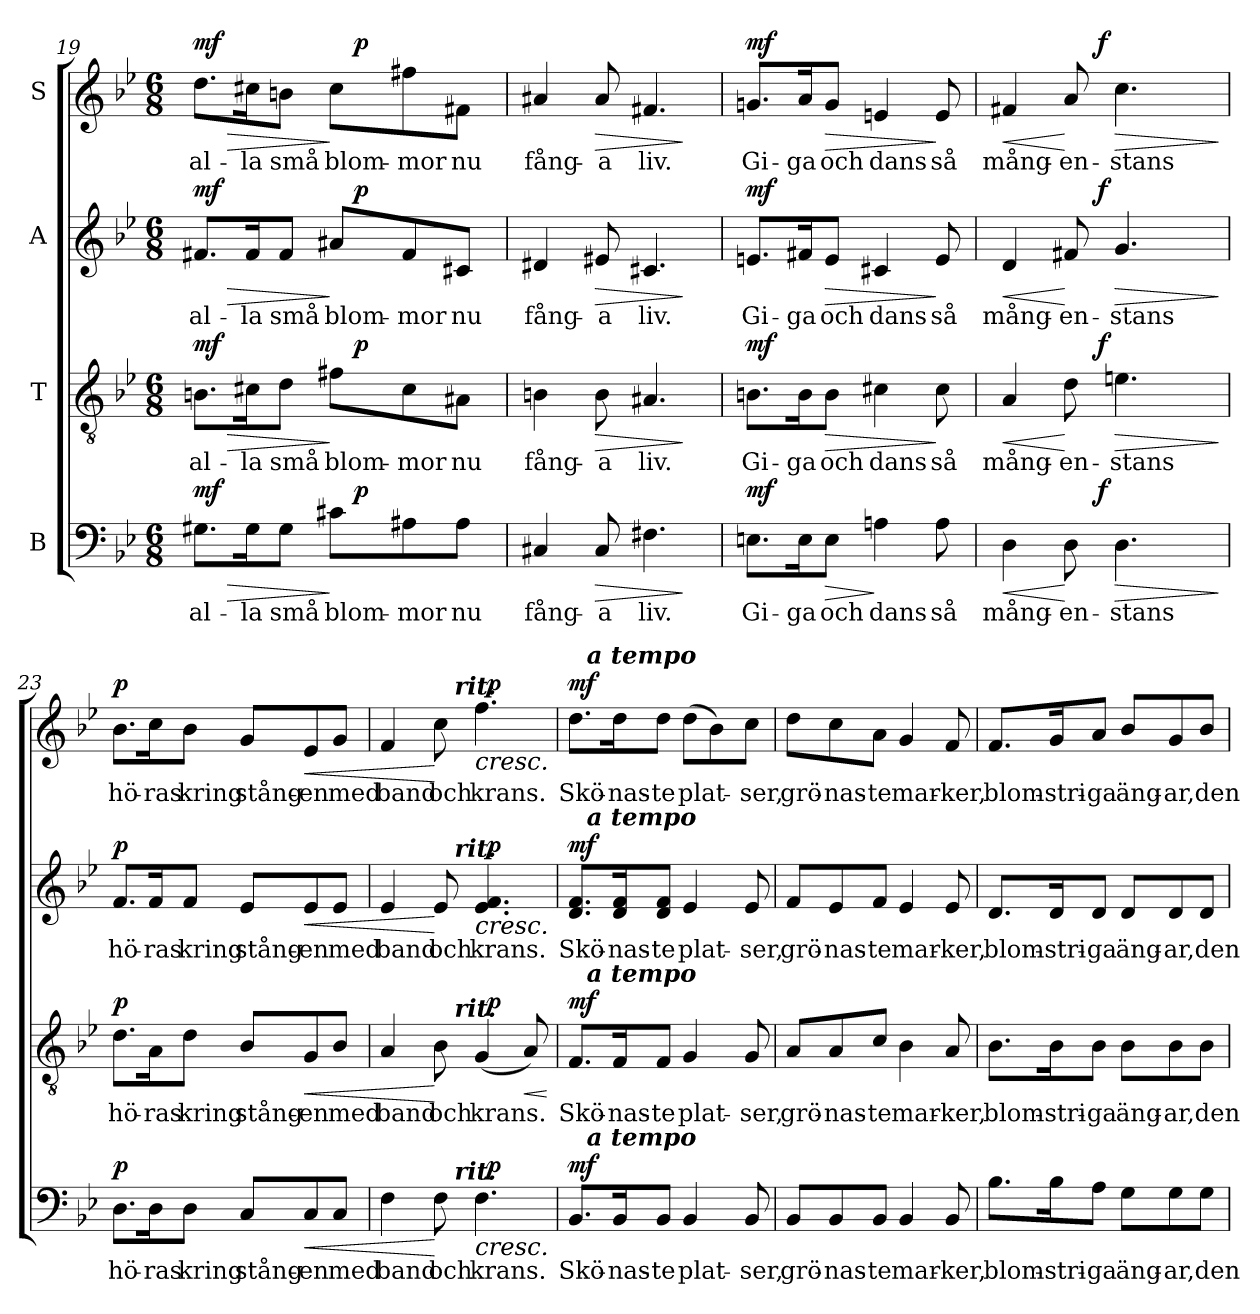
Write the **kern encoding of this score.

**kern	**text	**dynam	**kern	**text	**dynam	**kern	**text	**dynam	**kern	**text	**dynam
*part4	*part4	*part4	*part3	*part3	*part3	*part2	*part2	*part2	*part1	*part1	*part1
*staff4	*staff4	*staff4	*staff3	*staff3	*staff3	*staff2	*staff2	*staff2	*staff1	*staff1	*staff1
*I"B	*	*	*I"T	*	*	*I"A	*	*	*I"S	*	*
*clefF4	*	*	*clefGv2	*	*	*clefG2	*	*	*clefG2	*	*
*k[b-e-]	*	*	*k[b-e-]	*	*	*k[b-e-]	*	*	*k[b-e-]	*	*
*B-:	*	*	*B-:	*	*	*B-:	*	*	*B-:	*	*
*M6/8	*	*	*M6/8	*	*	*M6/8	*	*	*M6/8	*	*
=19	=19	=19	=19	=19	=19	=19	=19	=19	=19	=19	=19
!	!LO:LY:b	!LO:HP:b	!	!LO:LY:b	!LO:HP:b	!	!LO:LY:b	!LO:HP:b	!	!LO:LY:b	!LO:HP:b
!	!	!LO:DY:n=1:a	!	!	!LO:DY:n=1:a	!	!	!LO:DY:n=1:a	!	!	!LO:DY:n=1:a
*^	*	*	*^	*	*	*^	*	*	*^	*	*
8.G#X\L	4ryy	al-	> mf	8.Bn\L	4ryy	al-	> mf	8.f#X/L	4ryy	al-	> mf	8.dd\L	4ryy	al-	> mf
!	!	!LO:LY:b	!	!	!	!LO:LY:b	!	!	!	!LO:LY:b	!	!	!	!LO:LY:b	!
16G#\k	.	-la	.	16c#X\k	.	-la	.	16f#/k	.	-la	.	16cc#X\k	.	-la	.
!	!	!LO:LY:b	!	!	!	!LO:LY:b	!	!	!	!LO:LY:b	!	!	!	!LO:LY:b	!
8G#\J	8ryy	små	.	8d\J	8ryy	små	.	8f#/J	8ryy	små	.	8bn\J	8ryy	små	.
!	!	!LO:LY:b	!	!	!	!LO:LY:b	!	!	!	!LO:LY:b	!	!	!	!LO:LY:b	!
8c#X\L	32ryy	blom-	]	8f#X\L	32ryy	blom-	]	8a#X/L	32ryy	blom-	]	8cc#\L	32ryy	blom-	]
!	!	!	!LO:DY:n=2:a	!	!	!	!LO:DY:n=2:a	!	!	!	!LO:DY:n=2:a	!	!	!	!LO:DY:n=2:a
.	4ryy	.	p	.	4ryy	.	p	.	4ryy	.	p	.	4ryy	.	p
!	!	!LO:LY:b	!	!	!	!LO:LY:b	!	!	!	!LO:LY:b	!	!	!	!LO:LY:b	!
8A#X\	.	-mor	.	8c#\	.	-mor	.	8f#/	.	-mor	.	8ff#X\	.	-mor	.
!	!	!LO:LY:b	!	!	!	!LO:LY:b	!	!	!	!LO:LY:b	!	!	!	!LO:LY:b	!
8A#\J	.	nu	.	8A#X\J	.	nu	.	8c#X/J	.	nu	.	8f#X\J	.	nu	.
.	16.ryy	.	.	.	16.ryy	.	.	.	16.ryy	.	.	.	16.ryy	.	.
=20	=20	=20	=20	=20	=20	=20	=20	=20	=20	=20	=20	=20	=20	=20	=20
!	!	!LO:LY:b	!	!	!	!LO:LY:b	!	!	!	!LO:LY:b	!	!	!	!LO:LY:b	!
*v	*v	*	*	*	*	*	*	*v	*v	*	*	*v	*v	*	*
*	*	*	*v	*v	*	*	*	*	*	*	*	*
4C#X/	fång-	.	4Bn\	fång-	.	4d#X/	fång-	.	4a#X/	fång-	.
!	!LO:LY:b	!LO:HP:b	!	!LO:LY:b	!LO:HP:b	!	!LO:LY:b	!LO:HP:b	!	!LO:LY:b	!LO:HP:b
8C#/	-a	>	8B\	-a	>	8e#X/	-a	>	8a#/	-a	>
!	!LO:LY:b	!	!	!LO:LY:b	!	!	!LO:LY:b	!	!	!LO:LY:b	!
4.F#X\	liv.	.	4.A#X/	liv.	.	4.c#X/	liv.	.	4.f#X/	liv.	.
.	.	]	.	.	]	.	.	]	.	.	]
!!LO:LB:g=z
=21	=21	=21	=21	=21	=21	=21	=21	=21	=21	=21	=21
!	!LO:LY:b	!LO:DY:a	!	!LO:LY:b	!LO:DY:a	!	!LO:LY:b	!LO:DY:a	!	!LO:LY:b	!LO:DY:a
8.En\L	Gi-	mf	8.Bn\L	Gi-	mf	8.en/L	Gi-	mf	8.gni/L	Gi-	mf
!	!LO:LY:b	!	!	!LO:LY:b	!	!	!LO:LY:b	!	!	!LO:LY:b	!
16E\k	-ga	.	16B\k	-ga	.	16f#X/k	-ga	.	16a/k	-ga	.
!	!LO:LY:b	!LO:HP:b	!	!LO:LY:b	!LO:HP:b	!	!LO:LY:b	!LO:HP:b	!	!LO:LY:b	!LO:HP:b
8E\J	och	>	8B\J	och	>	8e/J	och	>	8g/J	och	>
!	!LO:LY:b	!	!	!LO:LY:b	!	!	!LO:LY:b	!	!	!LO:LY:b	!
4Ani\	dans	]	4c#X\	dans	.	4c#X/	dans	.	4en/	dans	.
!	!LO:LY:b	!	!	!LO:LY:b	!	!	!LO:LY:b	!	!	!LO:LY:b	!
8A\	så	.	8c#\	så	]	8e/	så	]	8e/	så	]
=22	=22	=22	=22	=22	=22	=22	=22	=22	=22	=22	=22
!	!LO:LY:b	!LO:HP:b	!	!LO:LY:b	!LO:HP:b	!	!LO:LY:b	!LO:HP:b	!	!LO:LY:b	!LO:HP:b
*^	*	*	*^	*	*	*^	*	*	*^	*	*
4D\	4ryy	mång-	<	4A/	4ryy	mång-	<	4d/	4ryy	mång-	<	4f#X/	4ryy	mång-	<
!	!	!LO:LY:b	!	!	!	!LO:LY:b	!	!	!	!LO:LY:b	!	!	!	!LO:LY:b	!
8D\	16.ryy	-en-	[	8d\	16.ryy	-en-	[	8f#X/	16.ryy	-en-	[	8a/	16.ryy	-en-	[
!	!	!	!LO:DY:a	!	!	!	!LO:DY:a	!	!	!	!LO:DY:a	!	!	!	!LO:DY:a
.	4ryy	.	f	.	4ryy	.	f	.	4ryy	.	f	.	4ryy	.	f
!	!	!LO:LY:b	!LO:HP:b	!	!	!LO:LY:b	!LO:HP:b	!	!	!LO:LY:b	!LO:HP:b	!	!	!LO:LY:b	!LO:HP:b
4.D\	.	-stans	>	4.en\	.	-stans	>	4.g/	.	-stans	>	4.cc\	.	-stans	>
.	8ryy	.	.	.	8ryy	.	.	.	8ryy	.	.	.	8ryy	.	.
.	32ryy	.	.	.	32ryy	.	.	.	32ryy	.	.	.	32ryy	.	.
.	.	.	]	.	.	.	]	.	.	.	]	.	.	.	]
=23	=23	=23	=23	=23	=23	=23	=23	=23	=23	=23	=23	=23	=23	=23	=23
!	!	!LO:LY:b	!LO:DY:a	!	!	!LO:LY:b	!LO:DY:a	!	!	!LO:LY:b	!LO:DY:a	!	!	!LO:LY:b	!LO:DY:a
*v	*v	*	*	*	*	*	*	*v	*v	*	*	*v	*v	*	*
*	*	*	*v	*v	*	*	*	*	*	*	*	*
8.D\L	hö-	p	8.d\L	hö-	p	8.f/L	hö-	p	8.b-i\L	hö-	p
!	!LO:LY:b	!	!	!LO:LY:b	!	!	!LO:LY:b	!	!	!LO:LY:b	!
16D\k	-ras	.	16A\k	-ras	.	16f/k	-ras	.	16cc\k	-ras	.
!	!LO:LY:b	!	!	!LO:LY:b	!	!	!LO:LY:b	!	!	!LO:LY:b	!
8D\J	kring	.	8d\J	kring	.	8f/J	kring	.	8b-\J	kring	.
!	!LO:LY:b	!	!	!LO:LY:b	!	!	!LO:LY:b	!	!	!LO:LY:b	!
8C/L	stång-	.	8B-/L	stång-	.	8e-i/L	stång-	.	8g/L	stång-	.
!	!LO:LY:b	!LO:HP:b	!	!LO:LY:b	!LO:HP:b	!	!LO:LY:b	!LO:HP:b	!	!LO:LY:b	!LO:HP:b
8C/	-en	<	8G/	-en	<	8e-/	-en	<	8e-/	-en	<
!	!LO:LY:b	!	!	!LO:LY:b	!	!	!LO:LY:b	!	!	!LO:LY:b	!
8C/J	med	.	8B-/J	med	.	8e-/J	med	.	8g/J	med	.
=24	=24	=24	=24	=24	=24	=24	=24	=24	=24	=24	=24
!	!LO:LY:b	!	!	!LO:LY:b	!	!	!LO:LY:b	!	!	!LO:LY:b	!
*^	*	*	*^	*	*	*^	*	*	*^	*	*
*	*^	*	*	*	*^	*	*	*	*^	*	*	*	*^	*	*
4F\	4ryy	4ryy	band	.	4A/	4ryy	4ryy	band	.	4e-/	4ryy	4ryy	band	.	4f/	4ryy	4ryy	band	.
!	!	!	!LO:LY:b	!	!	!	!	!LO:LY:b	!	!	!	!	!LO:LY:b	!	!	!	!	!LO:LY:b	!
8F\	8ryy	16ryy	och	[	8B-\	8ryy	16ryy	och	[	8e-/	8ryy	16ryy	och	[	8cc\	8ryy	16ryy	och	[
!	!	!	!	!	!	!	!	!	!	!	!	!	!	!	!	!	!LO:TX:a:Bi:t=rit.	!	!
!	!	!	!	!	!	!	!	!	!	!	!	!LO:TX:a:Bi:t=rit.	!	!	!	!	!	!	!
!	!	!	!	!	!	!	!LO:TX:a:Bi:t=rit.	!	!	!	!	!	!	!	!	!	!	!	!
!	!	!LO:TX:a:Bi:t=rit.	!	!	!	!	!	!	!	!	!	!	!	!	!	!	!	!	!
.	.	4..ryy	.	.	.	.	4..ryy	.	.	.	.	4..ryy	.	.	.	.	4..ryy	.	.
!	!	!	!LO:LY:b	!LO:HP:b	!	!	!	!LO:LY:b	!	!	!	!	!LO:LY:b	!LO:HP:b	!	!	!	!LO:LY:b	!LO:HP:b
4.F\	32ryy	.	krans.	<	(<4G/	32ryy	.	krans.	.	4.e-/ 4.f/	32ryy	.	krans.	<	4.ff\	32ryy	.	krans.	<
!	!	!	!	!LO:DY:a	!	!	!	!	!LO:DY:a	!	!	!	!	!LO:DY:a	!	!	!	!	!LO:DY:a
.	4ryy	.	.	p	.	4ryy	.	.	p	.	4ryy	.	.	p	.	4ryy	.	.	p
!	!	!	!	!	!	!	!	!	!LO:HP:b	!	!	!	!	!	!	!	!	!	!
.	.	.	.	.	8A/)	.	.	.	<	.	.	.	.	.	.	.	.	.	.
.	16.ryy	.	.	.	.	16.ryy	.	.	.	.	16.ryy	.	.	.	.	16.ryy	.	.	.
.	.	.	.	.	.	.	.	.	[	.	.	.	.	[	.	.	.	.	[
!!LO:PB:g=z
=25	=25	=25	=25	=25	=25	=25	=25	=25	=25	=25	=25	=25	=25	=25	=25	=25	=25	=25	=25
!	!	!	!LO:LY:b	!LO:DY:a	!	!	!	!LO:LY:b	!LO:DY:a	!	!	!	!LO:LY:b	!LO:DY:a	!	!	!	!LO:LY:b	!LO:DY:a
*	*v	*v	*	*	*	*	*	*	*	*	*v	*v	*	*	*	*v	*v	*	*
*	*	*	*	*	*v	*v	*	*	*	*	*	*	*	*	*	*
8.BB-/L	16ryy	Skö-	mf	8.F/L	16ryy	Skö-	mf	8.d/ 8.f/L	16ryy	Skö-	mf	8.dd\L	16ryy	Skö-	mf
!	!	!	!	!	!	!	!	!	!	!	!	!	!LO:TX:a:Bi:t=a tempo	!	!
!	!	!	!	!	!	!	!	!	!LO:TX:a:Bi:t=a tempo	!	!	!	!	!	!
!	!	!	!	!	!LO:TX:a:Bi:t=a tempo	!	!	!	!	!	!	!	!	!	!
!	!LO:TX:a:Bi:t=a tempo	!	!	!	!	!	!	!	!	!	!	!	!	!	!
.	2ryy	.	.	.	2ryy	.	.	.	2ryy	.	.	.	2ryy	.	.
!	!	!LO:LY:b	!	!	!	!LO:LY:b	!	!	!	!LO:LY:b	!	!	!	!LO:LY:b	!
16BB-/k	.	-nas-	[	16F/k	.	-nas-	.	16d/ 16f/k	.	-nas-	.	16dd\k	.	-nas-	.
!	!	!LO:LY:b	!	!	!	!LO:LY:b	!	!	!	!LO:LY:b	!	!	!	!LO:LY:b	!
8BB-/J	.	-te	.	8F/J	.	-te	.	8d/ 8f/J	.	-te	.	8dd\J	.	-te	.
!	!	!LO:LY:b	!	!	!	!LO:LY:b	!	!	!	!LO:LY:b	!	!	!	!LO:LY:b	!
4BB-/	.	plat-	.	4G/	.	plat-	.	4e-/	.	plat-	.	(>8dd\L	.	plat-	.
.	.	.	.	.	.	.	.	.	.	.	.	8b-\)	.	.	.
.	8.ryy	.	.	.	8.ryy	.	.	.	8.ryy	.	.	.	8.ryy	.	.
!	!	!LO:LY:b	!	!	!	!LO:LY:b	!	!	!	!LO:LY:b	!	!	!	!LO:LY:b	!
8BB-/	.	-ser,	.	8G/	.	-ser,	.	8e-/	.	-ser,	.	8cc\J	.	-ser,	.
=26	=26	=26	=26	=26	=26	=26	=26	=26	=26	=26	=26	=26	=26	=26	=26
!	!	!LO:LY:b	!	!	!	!LO:LY:b	!	!	!	!LO:LY:b	!	!	!	!LO:LY:b	!
*v	*v	*	*	*	*	*	*	*v	*v	*	*	*v	*v	*	*
*	*	*	*v	*v	*	*	*	*	*	*	*	*
8BB-/L	grö-	.	8A/L	grö-	.	8f/L	grö-	.	8dd\L	grö-	.
!	!LO:LY:b	!	!	!LO:LY:b	!	!	!LO:LY:b	!	!	!LO:LY:b	!
8BB-/	-nas-	.	8A/	-nas-	.	8e-/	-nas-	.	8cc\	-nas-	.
!	!LO:LY:b	!	!	!LO:LY:b	!	!	!LO:LY:b	!	!	!LO:LY:b	!
8BB-/J	-te	.	8c/J	-te	.	8f/J	-te	.	8a\J	-te	.
!	!LO:LY:b	!	!	!LO:LY:b	!	!	!LO:LY:b	!	!	!LO:LY:b	!
4BB-/	mar-	.	4B-\	mar-	.	4e-/	mar-	.	4g/	mar-	.
!	!LO:LY:b	!	!	!LO:LY:b	!	!	!LO:LY:b	!	!	!LO:LY:b	!
8BB-/	-ker,	.	8A/	-ker,	.	8e-/	-ker,	.	8f/	-ker,	.
=27	=27	=27	=27	=27	=27	=27	=27	=27	=27	=27	=27
!	!LO:LY:b	!	!	!LO:LY:b	!	!	!LO:LY:b	!	!	!LO:LY:b	!
8.B-\L	blom-	.	8.B-\L	blom-	.	8.d/L	blom-	.	8.f/L	blom-	.
!	!LO:LY:b	!	!	!LO:LY:b	!	!	!LO:LY:b	!	!	!LO:LY:b	!
16B-\k	-stri-	.	16B-\k	-stri-	.	16d/k	-stri-	.	16g/k	-stri-	.
!	!LO:LY:b	!	!	!LO:LY:b	!	!	!LO:LY:b	!	!	!LO:LY:b	!
8A\J	-ga	.	8B-\J	-ga	.	8d/J	-ga	.	8a/J	-ga	.
!	!LO:LY:b	!	!	!LO:LY:b	!	!	!LO:LY:b	!	!	!LO:LY:b	!
8G\L	äng-	.	8B-\L	äng-	.	8d/L	äng-	.	8b-/L	äng-	.
!	!LO:LY:b	!	!	!LO:LY:b	!	!	!LO:LY:b	!	!	!LO:LY:b	!
8G\	-ar,	.	8B-\	-ar,	.	8d/	-ar,	.	8g/	-ar,	.
!	!LO:LY:b	!	!	!LO:LY:b	!	!	!LO:LY:b	!	!	!LO:LY:b	!
8G\J	den	.	8B-\J	den	.	8d/J	den	.	8b-/J	den	.
=	=	=	=	=	=	=	=	=	=	=	=
*-	*-	*-	*-	*-	*-	*-	*-	*-	*-	*-	*-
